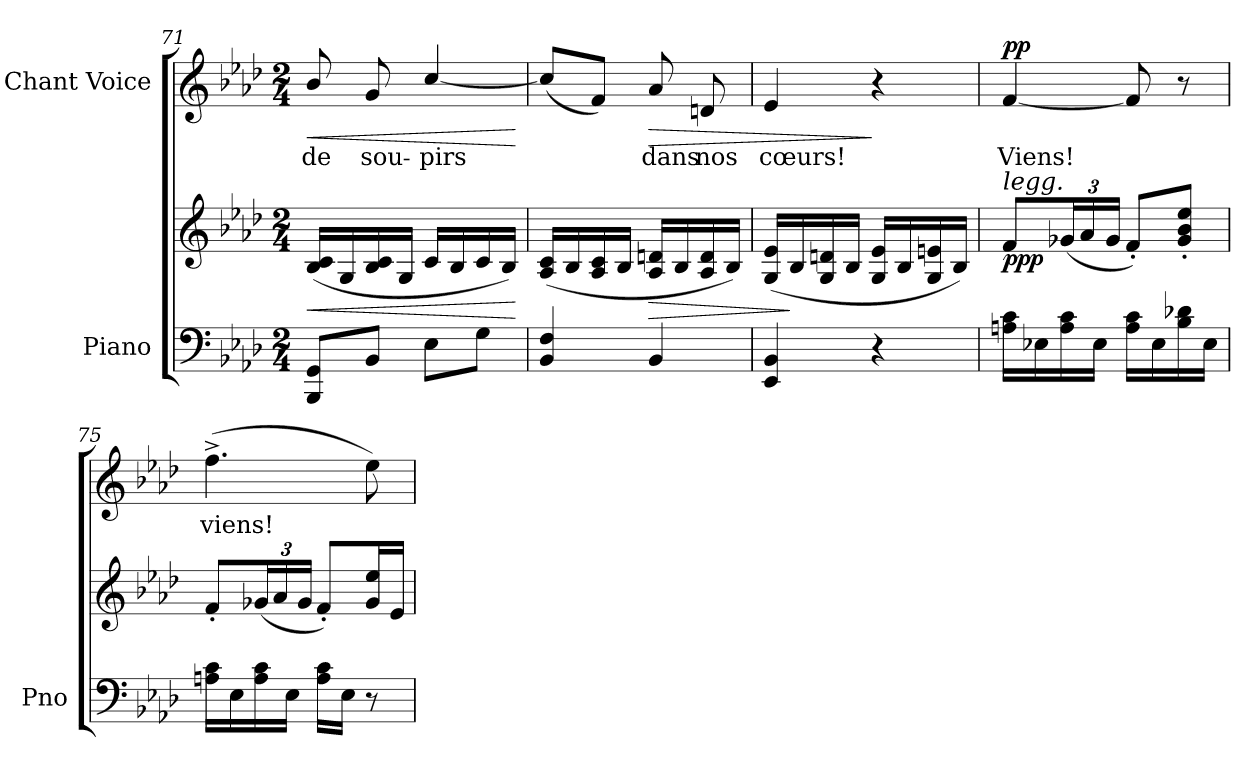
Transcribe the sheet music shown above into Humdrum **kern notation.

**kern	**kern	**dynam	**kern	**text	**dynam
*part2	*part2	*part2	*part1	*part1	*part1
*staff3	*staff2	*staff2/3	*staff1	*staff1	*staff1
*I"Piano	*	*	*I"Chant Voice	*	*
*I'Pno	*	*	*	*	*
*clefF4	*clefG2	*	*clefG2	*	*
*k[b-e-a-d-]	*k[b-e-a-d-]	*	*k[b-e-a-d-]	*	*
*M2/4	*M2/4	*	*M2/4	*	*
=71	=71	=71	=71	=71	=71
!	!	!LO:HP:b	!	!	!LO:HP:b
8BBB-/ 8GG/L	(>16B-/ 16c/LL	<	8b-/	de	<
.	16G/	.	.	.	.
8BB-/J	16B-/ 16c/	.	8g/	sou-	.
.	16G/JJ	.	.	.	.
8E-\L	16c/LL	.	[4cc/	-pirs	.
.	16B-/	.	.	.	.
8G\J	16c/	.	.	.	.
.	16B-/JJ)	.	.	.	.
.	.	[	.	.	[
=72	=72	=72	=72	=72	=72
4BB-/ 4F/	(>16A-/ 16c/LL	.	(8cc/L]	.	.
.	16B-/	.	.	.	.
.	16A-/ 16c/	.	8f/J)	.	.
.	16B-/JJ	.	.	.	.
!	!	!LO:HP:b	!	!	!LO:HP:b
4BB-/	16A-/ 16dn/LL	>	8a-/	dans	>
.	16B-/	.	.	.	.
.	16A-/ 16d/	.	8dn/	nos	.
.	16B-/JJ)	.	.	.	.
=73	=73	=73	=73	=73	=73
4EE-/ 4BB-/	(>16G/ 16e-/LL	.	4e-/	cœurs!	.
.	16B-/	]	.	.	.
.	16G/ 16dn/	.	.	.	.
.	16B-/JJ	.	.	.	.
4r	16G/ 16e-/LL	.	4r	.	]
.	16B-/	.	.	.	.
.	16G/ 16en/	.	.	.	.
.	16B-/JJ)	.	.	.	.
=74	=74	=74	=74	=74	=74
!	!LO:TX:a:i:t=legg.	!	!	!	!
!	!	!LO:DY:b	!	!	!LO:DY:a
16An\ 16c\LL	8f/L	ppp	[4f/	Viens!	pp
16E-X\	.	.	.	.	.
16A\ 16c\	(24g-X/L	.	.	.	.
.	24a-/	.	.	.	.
16E-\JJ	.	.	.	.	.
.	24g-/JJ	.	.	.	.
16A\ 16c\LL	8f'/L)	.	8f/]	.	.
16E-\	.	.	.	.	.
16B-\ 16d-X\	8g-/' 8b-/' 8ee-/'J	.	8r	.	.
16E-\JJ	.	.	.	.	.
=75	=75	=75	=75	=75	=75
16An\ 16c\LL	8f'/L	.	(4.ff^\	viens!	.
16E-\	.	.	.	.	.
16A\ 16c\	(24g-X/L	.	.	.	.
.	24a-/	.	.	.	.
16E-\JJ	.	.	.	.	.
.	24g-/JJ	.	.	.	.
16A\ 16c\LL	8f'/L)	.	.	.	.
16E-\JJ	.	.	.	.	.
8r	16g-/ 16ee-/L	.	8ee-\)	.	.
.	16e-/JJ	.	.	.	.
=	=	=	=	=	=
*-	*-	*-	*-	*-	*-
